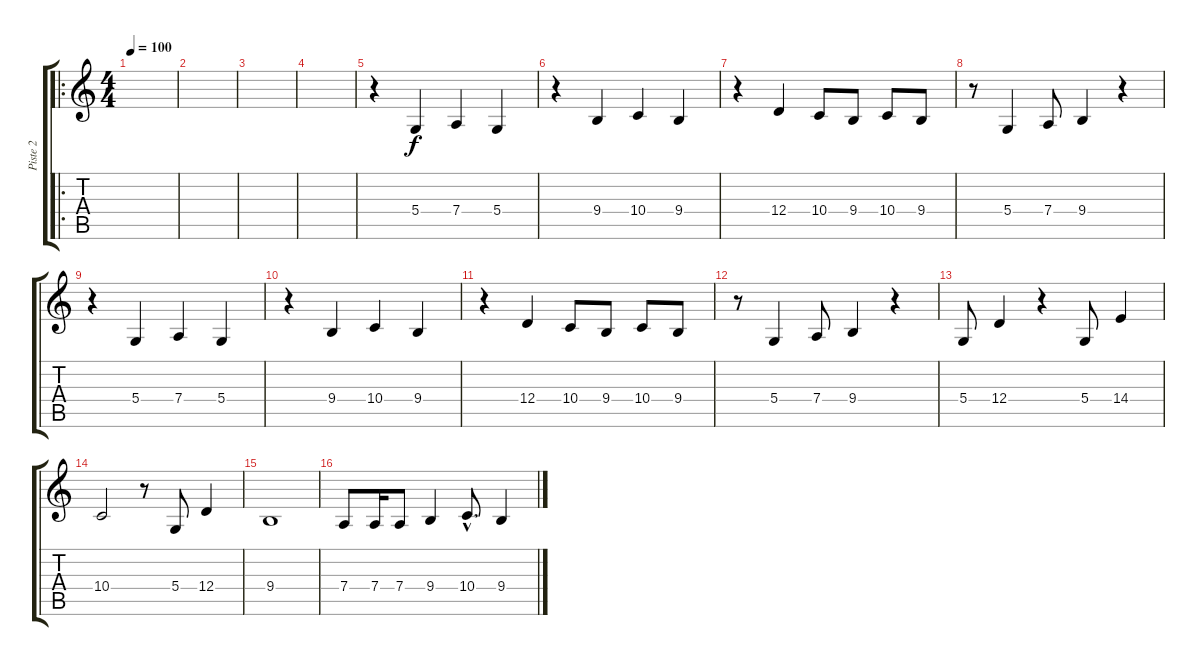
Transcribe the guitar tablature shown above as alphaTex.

\track ("Piste 2" "Piste 2") {instrument clarinet}
\staff {score tabs}
\tuning (E4 B3 G3 D3 A2 E2) {hide}
\ro
\ts (4 4)
\tempo 100
\clef g2
\ks c
|
|
|
|
r.4 5.4.4 7.4.4 5.4.4 |
r.4 9.4.4 10.4.4 9.4.4 |
r.4 12.4.4 10.4.8 9.4.8 10.4.8 9.4.8 |
r.8 5.4.4 7.4.8 9.4.4 r.4 |
r.4 5.4.4 7.4.4 5.4.4 |
r.4 9.4.4 10.4.4 9.4.4 |
r.4 12.4.4 10.4.8 9.4.8 10.4.8 9.4.8 |
r.8 5.4.4 7.4.8 9.4.4 r.4 |
5.4.8 12.4.4 r.4 5.4.8 14.4.4 |
10.4.2 r.8 5.4.8 12.4.4 |
9.4.1 |
7.4.8 7.4.16 7.4.8 9.4.4 10.4{hac}.8{d} 9.4.4
